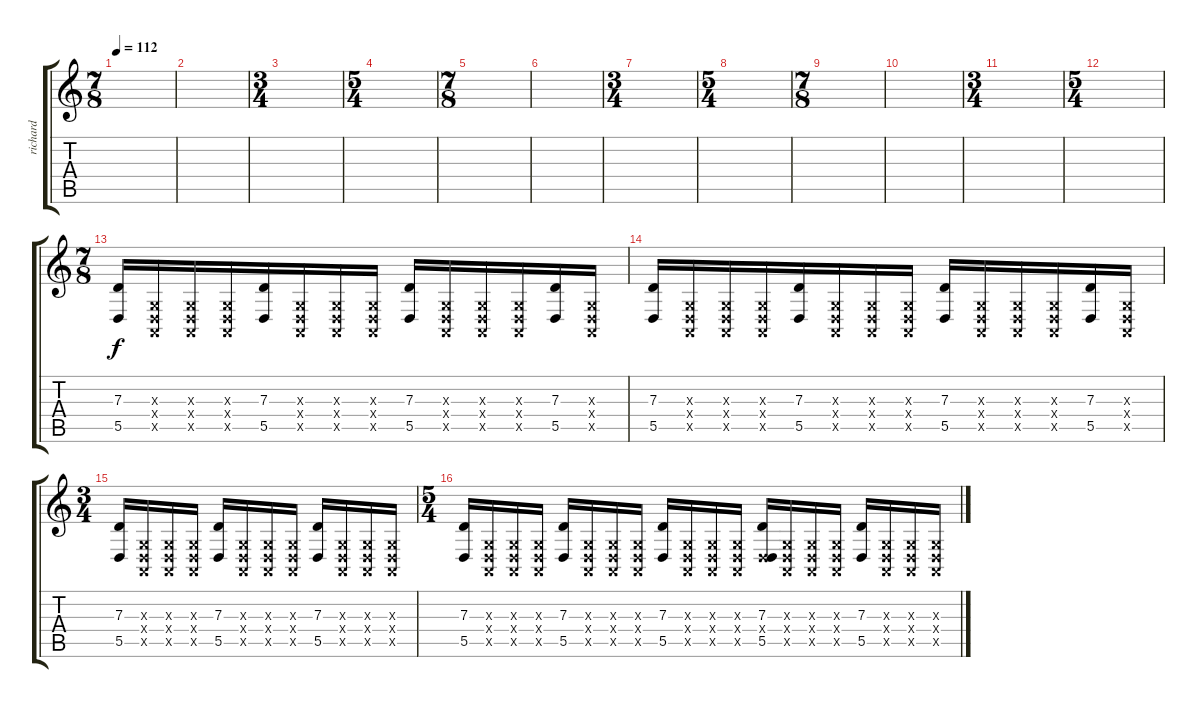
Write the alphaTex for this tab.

\track ("richard" "richard") {instrument pad4choir bank 255}
\staff {score tabs}
\tuning (E4 B3 G3 D3 A2 E2) {hide}
\ts (7 8)
\tempo 112
\clef g2
\ks c
|
|
\ts (3 4)
|
\ts (5 4)
|
\ts (7 8)
|
|
\ts (3 4)
|
\ts (5 4)
|
\ts (7 8)
|
|
\ts (3 4)
|
\ts (5 4)
|
\ts (7 8)
(7.3 5.5).16 (0.3{x} 0.4{x} 0.5{x}).16 (0.3{x} 0.4{x} 0.5{x}).16 (0.3{x} 0.4{x} 0.5{x}).16 (7.3 5.5).16 (0.3{x} 0.4{x} 0.5{x}).16 (0.3{x} 0.4{x} 0.5{x}).16 (0.3{x} 0.4{x} 0.5{x}).16 (7.3 5.5).16 (0.3{x} 0.4{x} 0.5{x}).16 (0.3{x} 0.4{x} 0.5{x}).16 (0.3{x} 0.4{x} 0.5{x}).16 (7.3 5.5).16 (0.3{x} 0.4{x} 0.5{x}).16 |
(7.3 5.5).16 (0.3{x} 0.4{x} 0.5{x}).16 (0.3{x} 0.4{x} 0.5{x}).16 (0.3{x} 0.4{x} 0.5{x}).16 (7.3 5.5).16 (0.3{x} 0.4{x} 0.5{x}).16 (0.3{x} 0.4{x} 0.5{x}).16 (0.3{x} 0.4{x} 0.5{x}).16 (7.3 5.5).16 (0.3{x} 0.4{x} 0.5{x}).16 (0.3{x} 0.4{x} 0.5{x}).16 (0.3{x} 0.4{x} 0.5{x}).16 (7.3 5.5).16 (0.3{x} 0.4{x} 0.5{x}).16 |
\ts (3 4)
(7.3 5.5).16 (0.3{x} 0.4{x} 0.5{x}).16 (0.3{x} 0.4{x} 0.5{x}).16 (0.3{x} 0.4{x} 0.5{x}).16 (7.3 5.5).16 (0.3{x} 0.4{x} 0.5{x}).16 (0.3{x} 0.4{x} 0.5{x}).16 (0.3{x} 0.4{x} 0.5{x}).16 (7.3 5.5).16 (0.3{x} 0.4{x} 0.5{x}).16 (0.3{x} 0.4{x} 0.5{x}).16 (0.3{x} 0.4{x} 0.5{x}).16 |
\ts (5 4)
(7.3 5.5).16 (0.3{x} 0.4{x} 0.5{x}).16 (0.3{x} 0.4{x} 0.5{x}).16 (0.3{x} 0.4{x} 0.5{x}).16 (7.3 5.5).16 (0.3{x} 0.4{x} 0.5{x}).16 (0.3{x} 0.4{x} 0.5{x}).16 (0.3{x} 0.4{x} 0.5{x}).16 (7.3 5.5).16 (0.3{x} 0.4{x} 0.5{x}).16 (0.3{x} 0.4{x} 0.5{x}).16 (0.3{x} 0.4{x} 0.5{x}).16 (7.3 0.4{x} 5.5).16 (0.3{x} 0.4{x} 0.5{x}).16 (0.3{x} 0.4{x} 0.5{x}).16 (0.3{x} 0.4{x} 0.5{x}).16 (7.3 5.5).16 (0.3{x} 0.4{x} 0.5{x}).16 (0.3{x} 0.4{x} 0.5{x}).16 (0.3{x} 0.4{x} 0.5{x}).16
